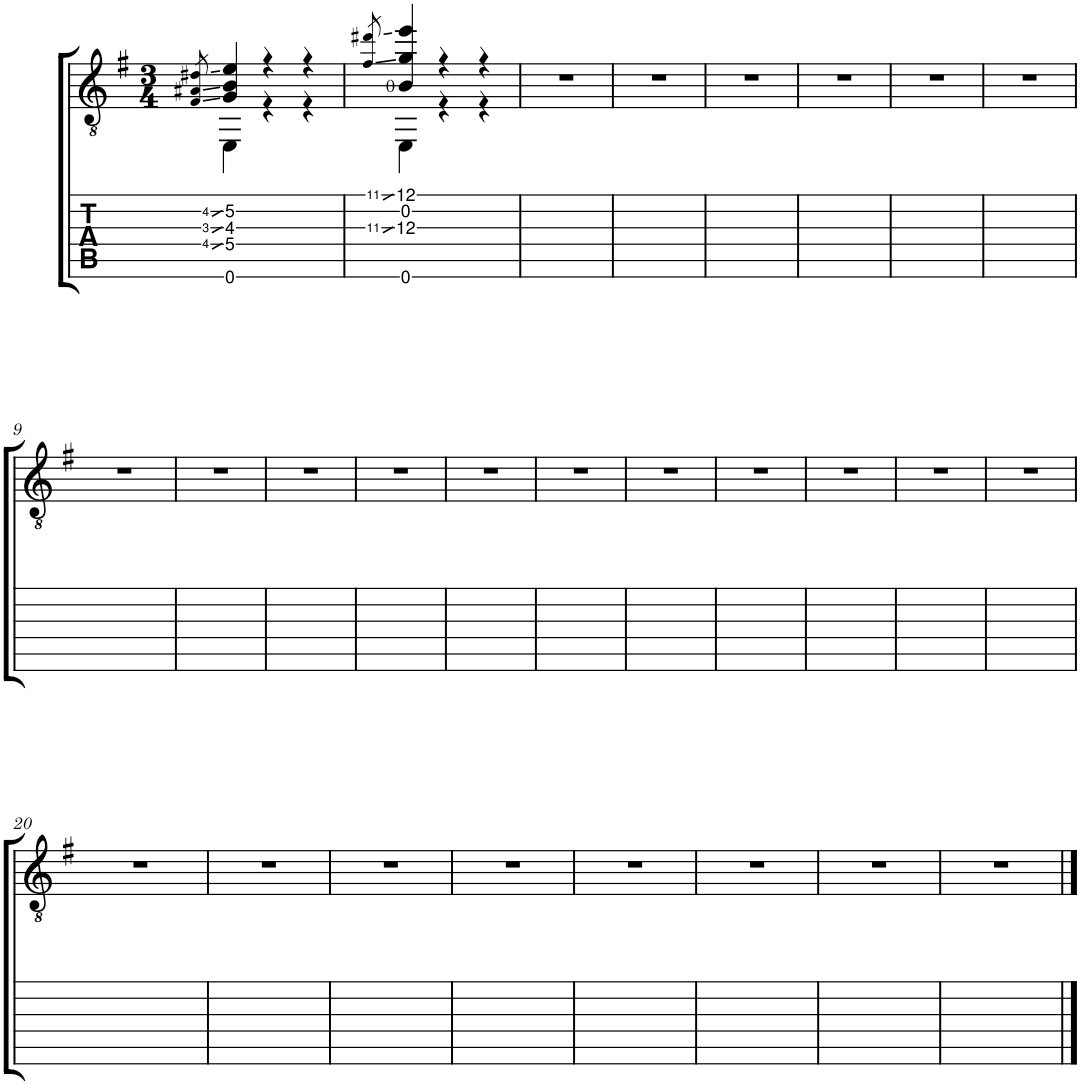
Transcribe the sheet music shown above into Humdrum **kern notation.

**kern	**kern
*part1	*part1
*staff2	*staff1
*I"Gtr	*
*stria6	*
*	*clefGv2
*k[f#]	*k[f#]
*M3/4	*M3/4
=1	=1
8qF# 8qA#X 8qd#X	8qF#/ 8qA#X/ 8qd#X/
*^	*^
4G 4B 4e	4EE	4G/ 4B/ 4e/	4EE\
4r	4r	4r	4r
4r	4r	4r	4r
=2	=2	=2	=2
8qf# 8qdd#X	.	8qf#/ 8qdd#X/	.
4g 4B 4ee	4EE	4B/ 4g/ 4ee/	4EE\
2r	4r	4r	4r
.	4r	4r	4r
*v	*v	*	*
*	*v	*v
=3	=3
2.r	2.r
=4	=4
2.r	2.r
=5	=5
2.r	2.r
=6	=6
2.r	2.r
=7	=7
2.r	2.r
=8	=8
2.r	2.r
!!LO:LB:g=z
=9	=9
2.r	2.r
=10	=10
2.r	2.r
=11	=11
2.r	2.r
=12	=12
2.r	2.r
=13	=13
2.r	2.r
=14	=14
2.r	2.r
=15	=15
2.r	2.r
=16	=16
2.r	2.r
=17	=17
2.r	2.r
=18	=18
2.r	2.r
=19	=19
2.r	2.r
!!LO:LB:g=z
=20	=20
2.r	2.r
=21	=21
2.r	2.r
=22	=22
2.r	2.r
=23	=23
2.r	2.r
=24	=24
2.r	2.r
=25	=25
2.r	2.r
=26	=26
2.r	2.r
=27	=27
2.r	2.r
==	==
*-	*-
